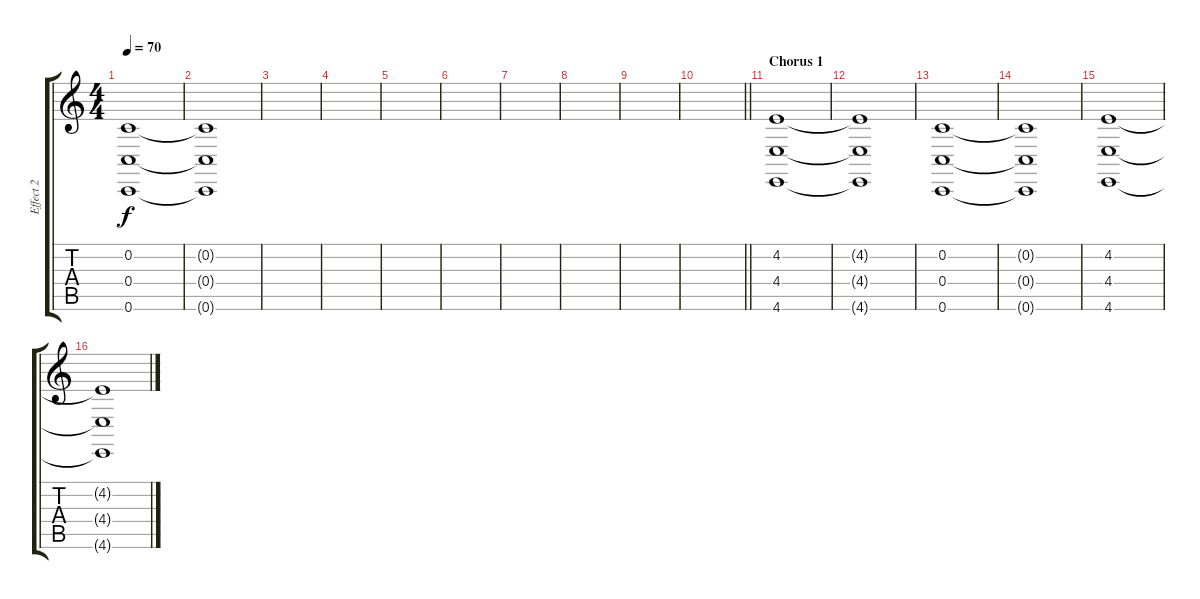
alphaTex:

\track ("Effect 2" "Effect 2") {instrument seashore}
\staff {score tabs}
\tuning (E4 C4 G3 C3 G2 C2) {hide}
\ts (4 4)
\tempo 70
\clef g2
\ks c
(0.2 0.4 0.6).1{dy f} |
(0.2{t} 0.4{t} 0.6{t}).1 |
|
|
|
|
|
|
|
\barLineRight lightlight
|
\section ("" "Chorus 1")
(4.2 4.4 4.6).1 |
(4.2{t} 4.4{t} 4.6{t}).1 |
(0.2 0.4 0.6).1 |
(0.2{t} 0.4{t} 0.6{t}).1 |
(4.2 4.4 4.6).1 |
(4.2{t} 4.4{t} 4.6{t}).1
